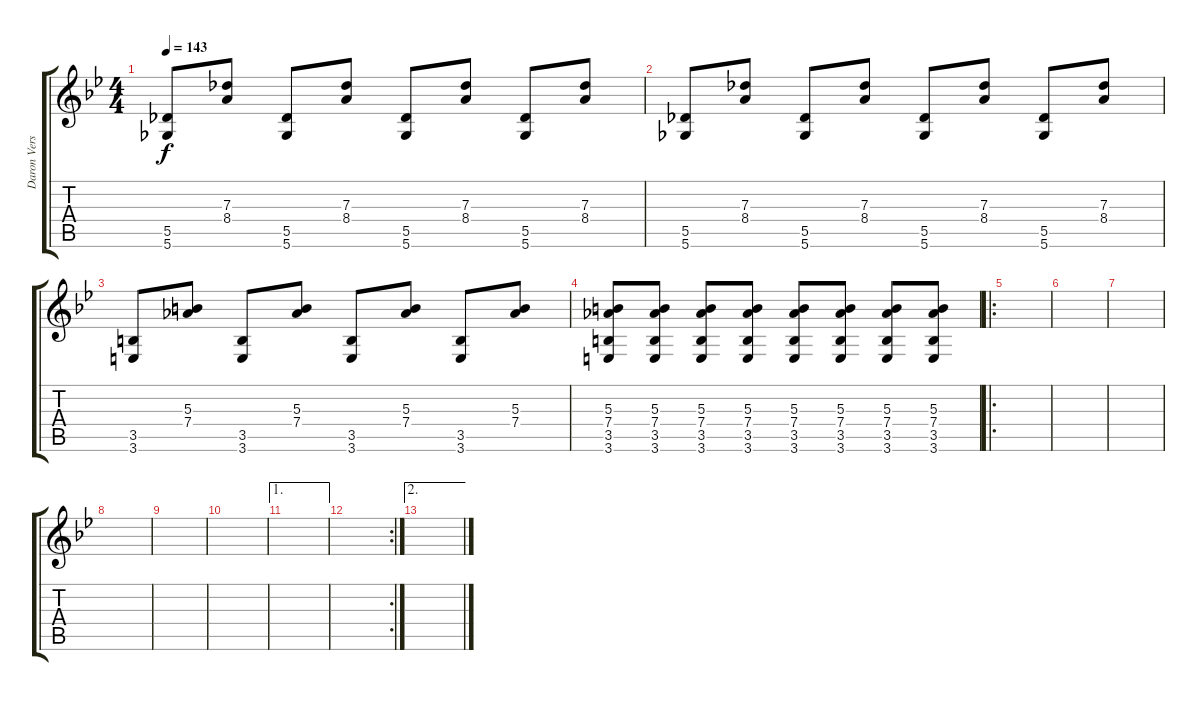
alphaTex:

\track ("Daron Verse " "Daron Vers") {instrument electricguitarjazz}
\staff {score tabs}
\tuning (Eb4 Bb3 Gb3 Db3 Ab2 Db2) {hide}
\ts (4 4)
\tempo 143
\clef g2
\ks bb
(5.5 5.6).8{dy f} (7.3 8.4).8 (5.5 5.6).8 (7.3 8.4).8 (5.5 5.6).8 (7.3 8.4).8 (5.5 5.6).8 (7.3 8.4).8 |
(5.5 5.6).8 (7.3 8.4).8 (5.5 5.6).8 (7.3 8.4).8 (5.5 5.6).8 (7.3 8.4).8 (5.5 5.6).8 (7.3 8.4).8 |
(3.5 3.6).8 (5.3 7.4).8 (3.5 3.6).8 (5.3 7.4).8 (3.5 3.6).8 (5.3 7.4).8 (3.5 3.6).8 (5.3 7.4).8 |
(5.3 7.4 3.5 3.6).8 (5.3 7.4 3.5 3.6).8 (5.3 7.4 3.5 3.6).8 (5.3 7.4 3.5 3.6).8 (5.3 7.4 3.5 3.6).8 (5.3 7.4 3.5 3.6).8 (5.3 7.4 3.5 3.6).8 (5.3 7.4 3.5 3.6).8 |
\ro
|
|
|
|
|
|
\ae 1
|
\rc 2
|
\ae 2
